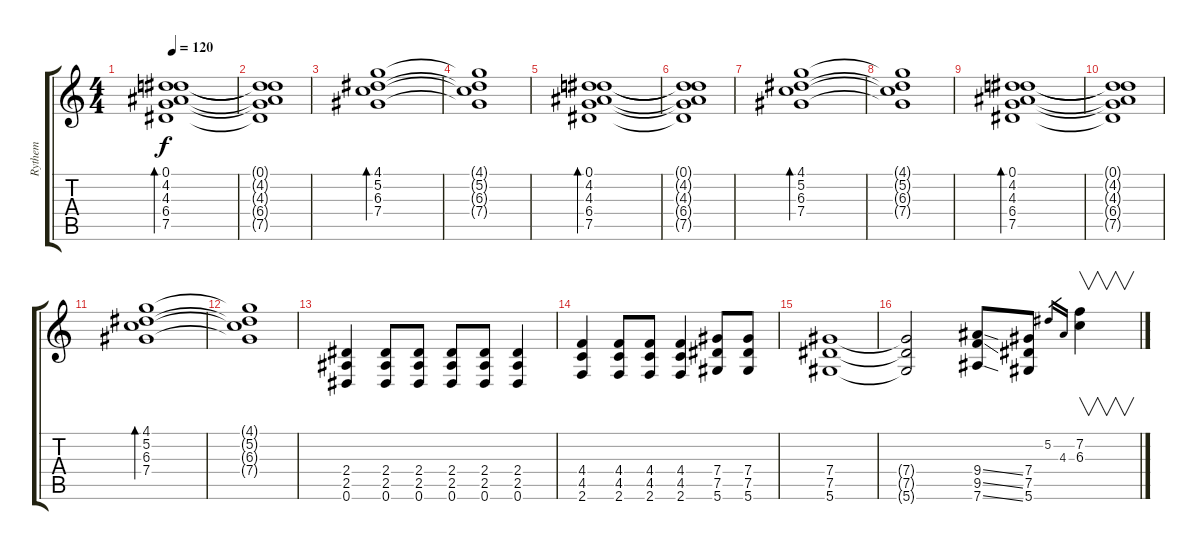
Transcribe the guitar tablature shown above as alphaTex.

\track ("Rythem" "Rythem") {instrument overdrivenguitar}
\staff {score tabs}
\tuning (Eb4 Bb3 Gb3 Db3 Ab2 Eb2) {hide}
\ts (4 4)
\tempo 120
\clef g2
\ks c
(0.1 4.2 4.3 6.4 7.5).1{bd 120 dy f} |
(0.1{t} 4.2{t} 4.3{t} 6.4{t} 7.5{t}).1 |
(4.1 5.2 6.3 7.4).1{bd 120} |
(4.1{t} 5.2{t} 6.3{t} 7.4{t}).1 |
(0.1 4.2 4.3 6.4 7.5).1{bd 120} |
(0.1{t} 4.2{t} 4.3{t} 6.4{t} 7.5{t}).1 |
(4.1 5.2 6.3 7.4).1{bd 120} |
(4.1{t} 5.2{t} 6.3{t} 7.4{t}).1 |
(0.1 4.2 4.3 6.4 7.5).1{bd 120} |
(0.1{t} 4.2{t} 4.3{t} 6.4{t} 7.5{t}).1 |
(4.1 5.2 6.3 7.4).1{bd 120} |
(4.1{t} 5.2{t} 6.3{t} 7.4{t}).1 |
(2.4 2.5 0.6).4{volume 11 instrument overdrivenguitar} (2.4 2.5 0.6).8 (2.4 2.5 0.6).8 (2.4 2.5 0.6).8 (2.4 2.5 0.6).8 (2.4 2.5 0.6).4 |
(4.4 4.5 2.6).4 (4.4 4.5 2.6).8 (4.4 4.5 2.6).8 (4.4 4.5 2.6).4 (7.4 7.5 5.6).8 (7.4 7.5 5.6).8 |
(7.4 7.5 5.6).1 |
(7.4{t} 7.5{t} 5.6{t}).2 (9.4{ss} 9.5{ss} 7.6{ss}).8 (7.4 7.5 5.6).8 5.2.16{gr} 4.3.16{gr} (7.2 6.3).4{v}
